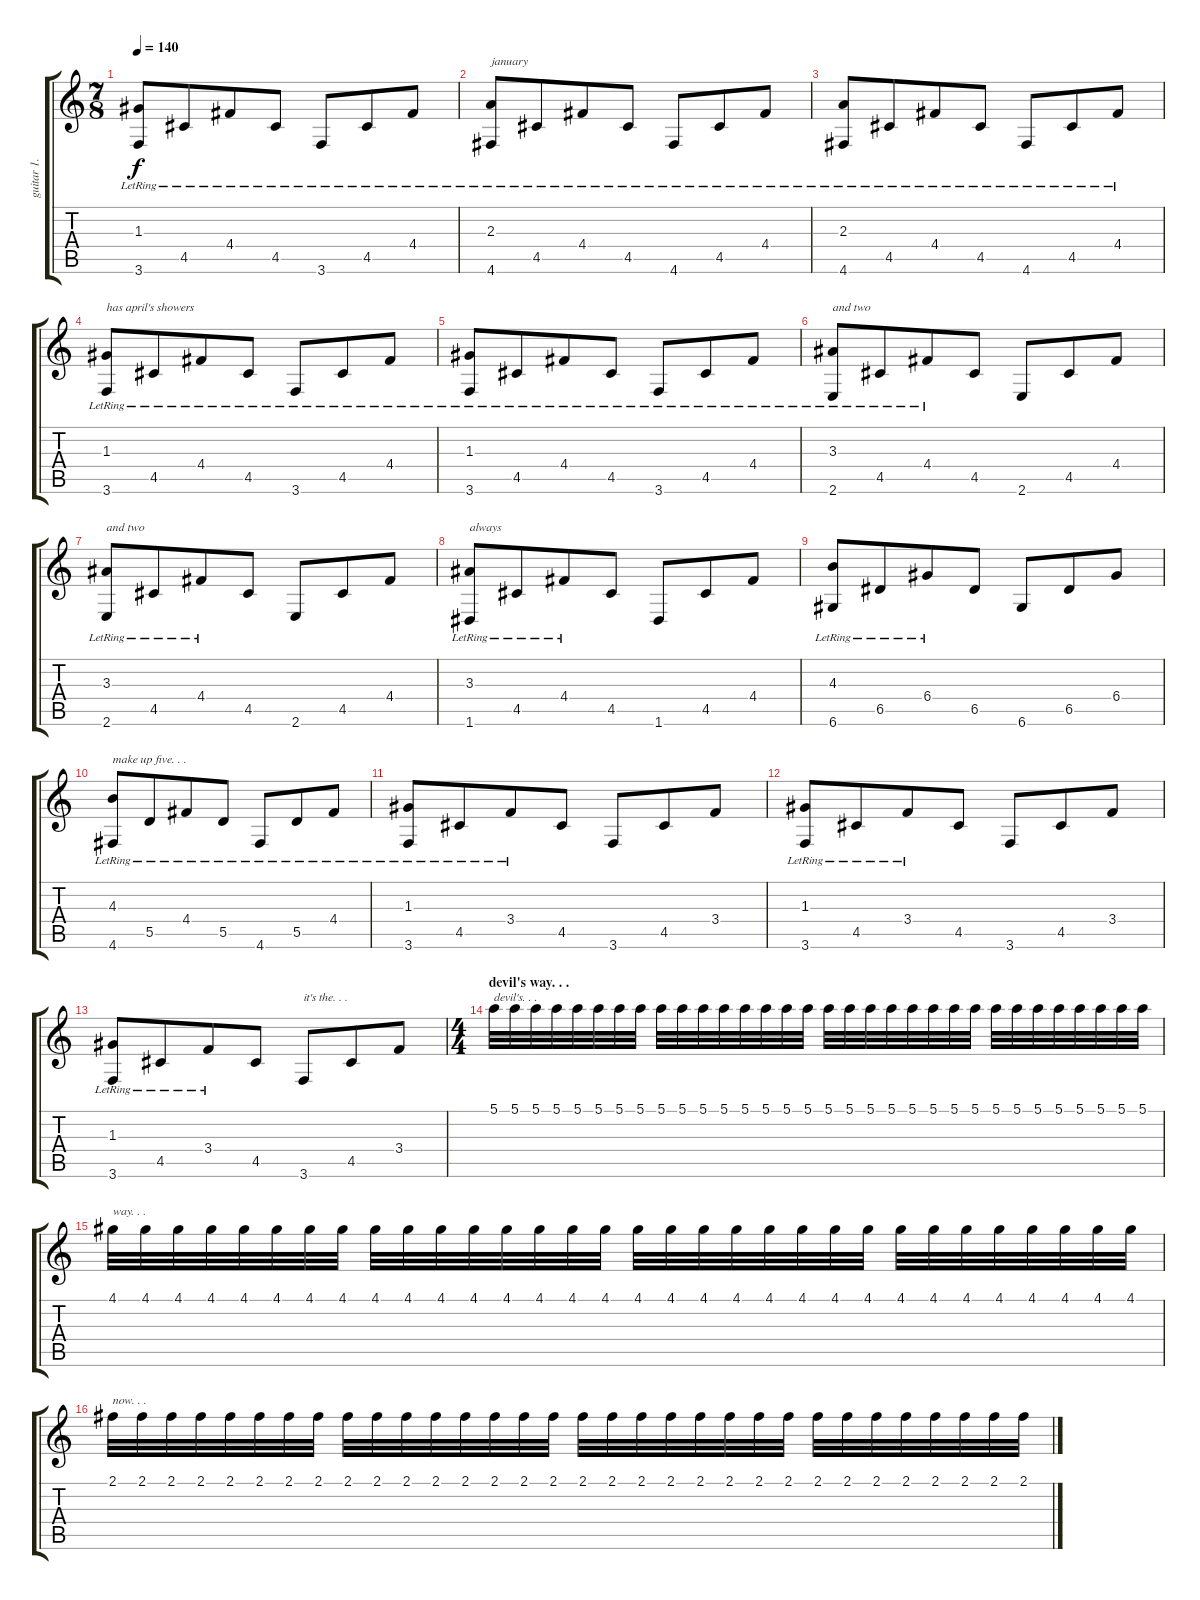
\track ("guitar 1." "guitar 1.") {instrument acousticguitarnylon}
\staff {score tabs}
\tuning (E4 B3 G3 D3 A2 D2) {hide}
\ts (7 8)
\tempo 140
\clef g2
\ks c
(1.3{lr} 3.6{lr}).8{dy f} 4.5{lr}.8 4.4{lr}.8 4.5{lr}.8 3.6{lr}.8 4.5{lr}.8 4.4{lr}.8 |
(2.3{lr} 4.6{lr}).8{txt "january"} 4.5{lr}.8 4.4{lr}.8 4.5{lr}.8 4.6{lr}.8 4.5{lr}.8 4.4{lr}.8 |
(2.3{lr} 4.6{lr}).8 4.5{lr}.8 4.4{lr}.8 4.5{lr}.8 4.6{lr}.8 4.5{lr}.8 4.4{lr}.8 |
(1.3{lr} 3.6{lr}).8{txt "has april's showers"} 4.5{lr}.8 4.4{lr}.8 4.5{lr}.8 3.6{lr}.8 4.5{lr}.8 4.4{lr}.8 |
(1.3{lr} 3.6{lr}).8 4.5{lr}.8 4.4{lr}.8 4.5{lr}.8 3.6{lr}.8 4.5{lr}.8 4.4{lr}.8 |
(3.3{lr} 2.6{lr}).8{txt "and two"} 4.5{lr}.8 4.4{lr}.8 4.5.8 2.6.8 4.5.8 4.4.8 |
(3.3{lr} 2.6{lr}).8{txt "and two"} 4.5{lr}.8 4.4{lr}.8 4.5.8 2.6.8 4.5.8 4.4.8 |
(3.3{lr} 1.6{lr}).8{txt "always"} 4.5{lr}.8 4.4{lr}.8 4.5.8 1.6.8 4.5.8 4.4.8 |
(4.3{lr} 6.6{lr}).8 6.5{lr}.8 6.4{lr}.8 6.5.8 6.6.8 6.5.8 6.4.8 |
(4.3{lr} 4.6{lr}).8{txt "make up five. . ."} 5.5{lr}.8 4.4{lr}.8 5.5{lr}.8 4.6{lr}.8 5.5{lr}.8 4.4{lr}.8 |
(1.3{lr} 3.6{lr}).8 4.5{lr}.8 3.4{lr}.8 4.5.8 3.6.8 4.5.8 3.4.8 |
(1.3{lr} 3.6{lr}).8 4.5{lr}.8 3.4{lr}.8 4.5.8 3.6.8 4.5.8 3.4.8 |
(1.3{lr} 3.6{lr}).8 4.5{lr}.8 3.4{lr}.8 4.5.8 3.6.8{txt "it's the. . ."} 4.5.8 3.4.8 |
\ts (4 4)
\section ("" "devil's way. . .")
5.1.32{txt "devil's. . ."} 5.1.32 5.1.32 5.1.32 5.1.32 5.1.32 5.1.32 5.1.32 5.1.32 5.1.32 5.1.32 5.1.32 5.1.32 5.1.32 5.1.32 5.1.32 5.1.32 5.1.32 5.1.32 5.1.32 5.1.32 5.1.32 5.1.32 5.1.32 5.1.32 5.1.32 5.1.32 5.1.32 5.1.32 5.1.32 5.1.32 5.1.32 |
4.1.32{txt "way. . ."} 4.1.32 4.1.32 4.1.32 4.1.32 4.1.32 4.1.32 4.1.32 4.1.32 4.1.32 4.1.32 4.1.32 4.1.32 4.1.32 4.1.32 4.1.32 4.1.32 4.1.32 4.1.32 4.1.32 4.1.32 4.1.32 4.1.32 4.1.32 4.1.32 4.1.32 4.1.32 4.1.32 4.1.32 4.1.32 4.1.32 4.1.32 |
2.1.32{txt "now. . ."} 2.1.32 2.1.32 2.1.32 2.1.32 2.1.32 2.1.32 2.1.32 2.1.32 2.1.32 2.1.32 2.1.32 2.1.32 2.1.32 2.1.32 2.1.32 2.1.32 2.1.32 2.1.32 2.1.32 2.1.32 2.1.32 2.1.32 2.1.32 2.1.32 2.1.32 2.1.32 2.1.32 2.1.32 2.1.32 2.1.32 2.1.32
